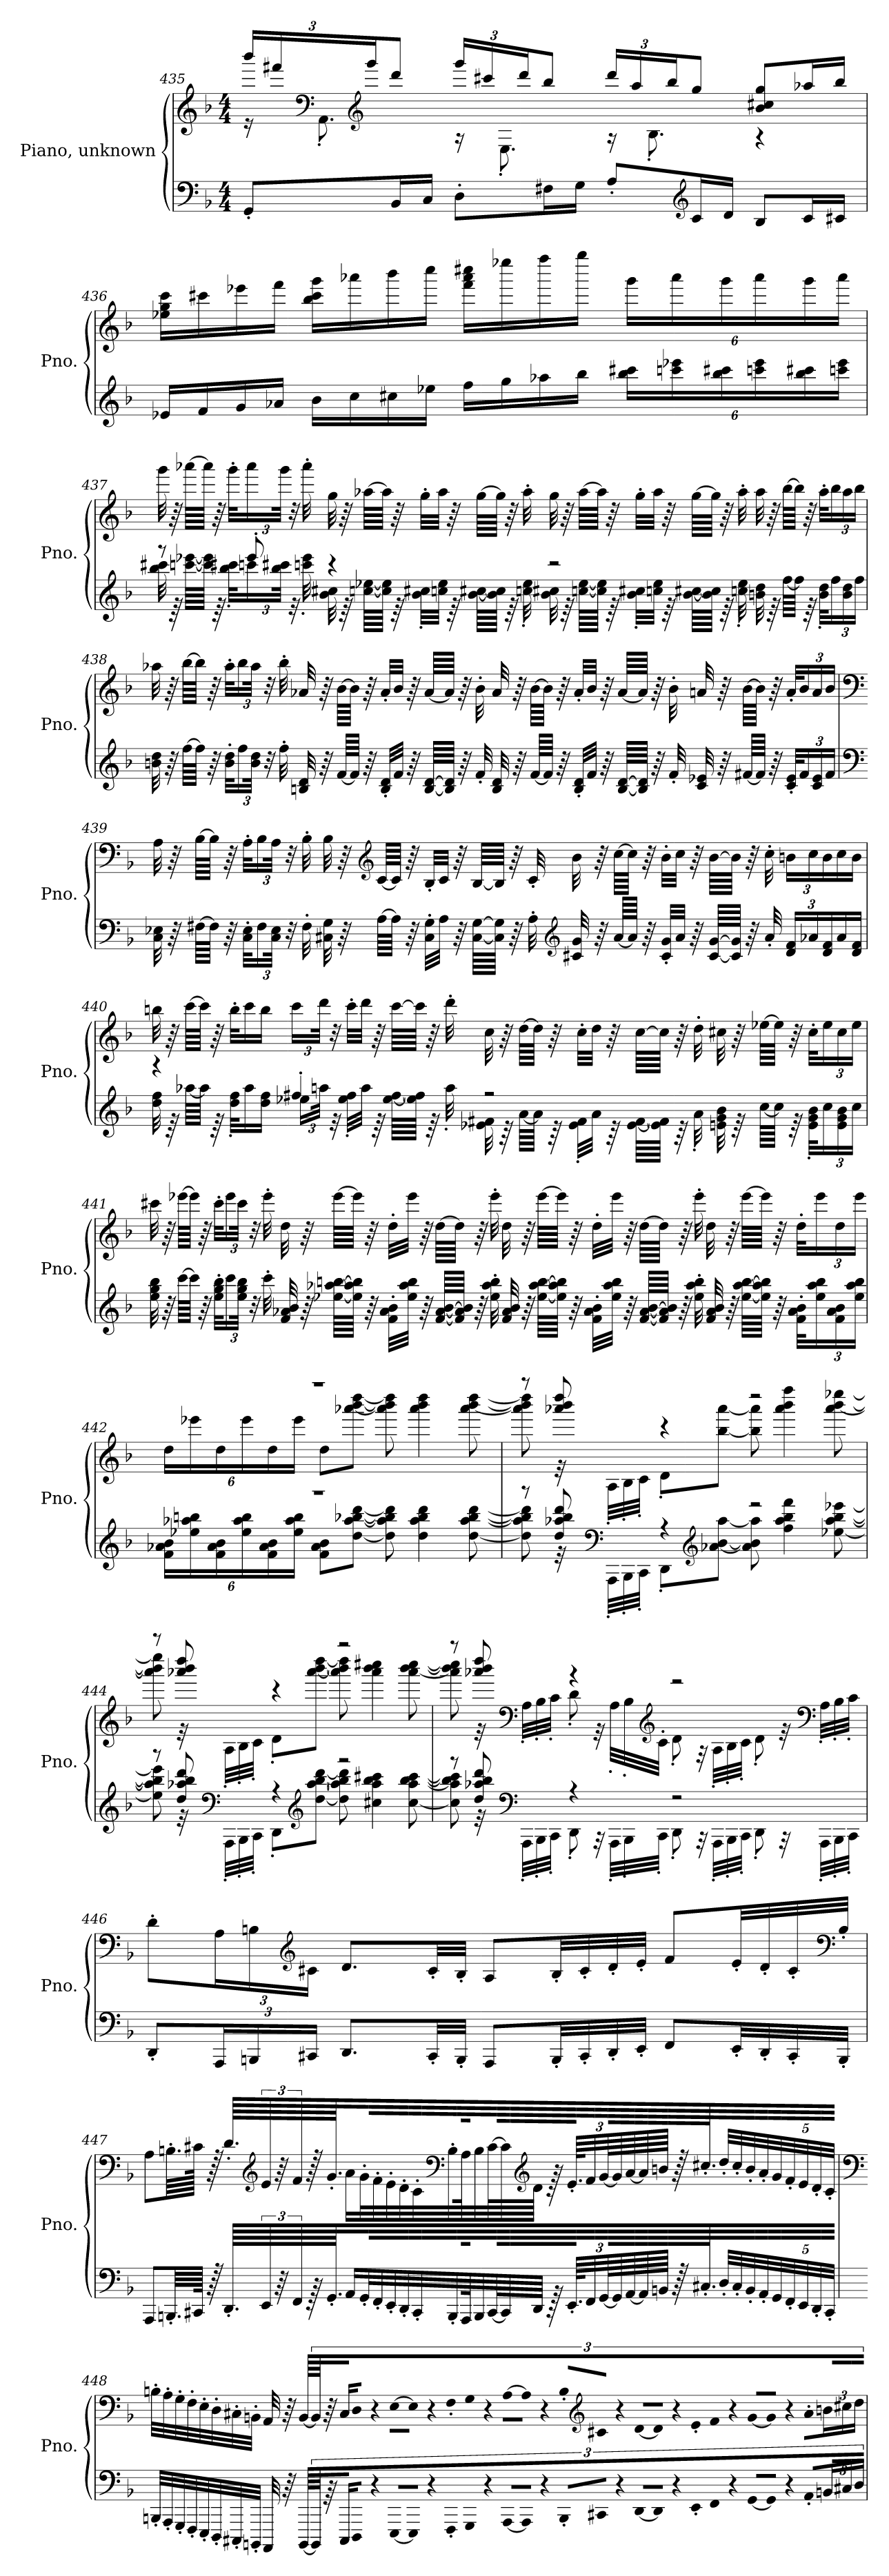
**kern	**kern
*part1	*part1
*staff2	*staff1
*I"Piano, unknown	*
*I'Pno.	*
!!LO:PB:g=z
*clefF4	*clefG2
*k[b-]	*k[b-]
*M4/4	*M4/4
*	*Xbrackettup
=435	=435
*	*^
8GG'/L	24bbb-/LL	16r
.	24fff#X/	.
*	*clefF4	*
.	.	8.AA'\
*	*clefG2	*
.	24ggg/J	.
16BB-/L	8ddd/J	.
16C/JJ	.	.
8D'\L	24ggg/LL	16r
.	24ccc#X/	.
.	.	8.E'\
.	24ddd/J	.
16F#X\L	8bb-/J	.
16G\JJ	.	.
8A'/L	24ddd/LL	16r
.	24aa/	.
.	.	8.B-'\
.	24bb-/J	.
*clefG2	*	*
16c/L	8gg/J	.
16d/JJ	.	.
8B-/L	8b-/ 8cc#X/ 8gg/L	4r
16c/L	16aa-X/L	.
16c#X/JJ	16bb-/JJ	.
*	*v	*v
!!LO:LB:g=z
=436	=436
16e-X/LL	16ee-X\ 16gg\ 16ccc\LL
16f/	16ccc#X\
16g/	16eee-X\
16a-X/JJ	16fff\JJ
16b-\LL	16bb-\ 16ccc#\ 16ggg\LL
16cc\	16aaa-X\
16cc#X\	16bbb-\
16ee-X\JJ	16cccc\JJ
16ff\LL	16fff\ 16aaa-\ 16cccc#X\LL
16gg\	16eeee-X\
16aa-X\	16ffff\
16bb-\JJ	16gggg\JJ
*Xbrackettup	*
24bb-\ 24ccc#X\LL	24ggg\LL
24cccn\ 24eee-X\	24aaa-\
24bb-\ 24ccc#X\	24ggg\
24cccn\ 24eee-\	24aaa-\
24bb-\ 24ccc#X\	24ggg\
24cccn\ 24eee-\JJ	24aaa-\JJ
!!LO:LB:g=z
=437	=437
*^	*
8r	32bb-\ 32ccc#X\	32ggg\
.	64r	64r
.	[64cccn\ [64eee-X\LLLL	[64aaa-X\LLLL
.	64ccc\] 64eee-\]JJJJ	64aaa-\JJJJ]
.	64r	64r
.	32bb-\' 32ccc#X\'KLL	32ggg'\KLL
8eee-'/	24cccn\	24aaa-\
.	48bb-\ 48ccc#X\JJk	48ggg\JJk
.	32r	32r
.	32cccn\' 32eee-\'	32aaa-'\
4r	32b-\ 32cc#X\	32gg\
.	64r	64r
.	[64ccn\ [64ee-X\LLLL	[64aa-X\LLLL
.	64cc\] 64ee-\]JJJJ	64aa-\JJJJ]
.	64r	64r
.	32b-\' 32cc#X\'LLL	32gg'\LLL
.	32ccn\ 32ee-\JJJ	32aa-\JJJ
.	64r	64r
.	[64b-\ [64cc#X\LLLL	[64gg\LLLL
.	64b-\] 64cc#\]JJJJ	64gg\JJJJ]
.	64r	64r
.	32ccn\' 32ee-\'	32aa-'\
2r	32b-\ 32cc#X\	32gg\
.	64r	64r
.	[64ccn\ [64ee-\LLLL	[64aa-\LLLL
.	64cc\] 64ee-\]JJJJ	64aa-\JJJJ]
.	64r	64r
.	32b-\' 32cc#X\'LLL	32gg'\LLL
.	32ccn\ 32ee-\JJJ	32aa-\JJJ
.	64r	64r
.	[64b-\ [64cc#X\LLLL	[64gg\LLLL
.	64b-\] 64cc#\]JJJJ	64gg\JJJJ]
.	64r	64r
.	32ccn\' 32ee-\'	32aa-'\
.	32bn\ 32dd\	32aa-\
.	64r	64r
.	[64ff\LLLL	[64bb-\LLLL
.	64ff\JJJJ]	64bb-\JJJJ]
.	64r	64r
.	32b\' 32dd\'KLL	32aa-'\KLL
.	24ff\	24bb-\
.	24b\ 24dd\	24aa-\
.	24ff\JJ	24bb-\JJ
*v	*v	*
!!LO:LB:g=z
=438	=438
32bn\ 32dd\	32aa-X\
64r	64r
[64ff\LLLL	[64bb-\LLLL
64ff\JJJJ]	64bb-\JJJJ]
64r	64r
32b\' 32dd\'KLL	32aa-'\KLL
24ff\	24bb-\
48b\ 48dd\JJk	48aa-\JJk
32r	32r
32ff'\	32bb-'\
32Bn/ 32d/	32a-X/
64r	64r
[64f/LLLL	[64b-\LLLL
64f/JJJJ]	64b-\JJJJ]
64r	64r
32B/' 32d/'LLL	32a-'/LLL
32f/JJJ	32b-/JJJ
64r	64r
[64B/ [64d/LLLL	[64a-/LLLL
64B/] 64d/]JJJJ	64a-/JJJJ]
64r	64r
32f'/	32b-'\
32B/ 32d/	32a-/
64r	64r
[64f/LLLL	[64b-\LLLL
64f/JJJJ]	64b-\JJJJ]
64r	64r
32B/' 32d/'LLL	32a-'/LLL
32f/JJJ	32b-/JJJ
64r	64r
[64B/ [64d/LLLL	[64a-/LLLL
64B/] 64d/]JJJJ	64a-/JJJJ]
64r	64r
32f'/	32b-'\
32c/ 32e-X/	32an/
64r	64r
[64f#X/LLLL	[64b-\LLLL
64f#/JJJJ]	64b-\JJJJ]
64r	64r
32c/' 32e-/'KLL	32a'/KLL
24f#/	24b-/
24c/ 24e-/	24a/
24f#/JJ	24b-/JJ
!!LO:LB:g=z
=439	=439
*clefF4	*clefF4
32C\ 32E-X\	32A\
64r	64r
[64F#X\LLLL	[64B-\LLLL
64F#\JJJJ]	64B-\JJJJ]
64r	64r
32C\' 32E-\'KLL	32A'\KLL
24F#\	24B-\
48C\ 48E-\JJk	48A\JJk
32r	32r
32F#'\	32B-'\
32C#X\ 32G\	32B-\
64r	64r
*	*clefG2
[64A\LLLL	[64c/LLLL
64A\JJJJ]	64c/JJJJ]
64r	64r
32C#\' 32G\'LLL	32B-'/LLL
32A\JJJ	32c/JJJ
64r	64r
[64C#\ [64G\LLLL	[64B-/LLLL
64C#\] 64G\]JJJJ	64B-/JJJJ]
64r	64r
32A'\	32c'/
*clefG2	*
32c#X/ 32g/	32b-\
64r	64r
[64a/LLLL	[64cc\LLLL
64a/JJJJ]	64cc\JJJJ]
64r	64r
32c#/' 32g/'LLL	32b-'\LLL
32a/JJJ	32cc\JJJ
64r	64r
[64c#/ [64g/LLLL	[64b-\LLLL
64c#/] 64g/]JJJJ	64b-\JJJJ]
64r	64r
32a'/	32cc'\
24d/ 24f/LL	24bn\LL
24a-X/	24cc\
24d/ 24f/	24b\
16a-/	16cc\
16d/ 16f/JJ	16b\JJ
!!LO:LB:g=z
=440	=440
*^	*
4r	32dd\ 32ff\	32bbn\
.	64r	64r
.	[64aa-X\LLLL	[64ccc\LLLL
.	64aa-\JJJJ]	64ccc\JJJJ]
.	64r	64r
.	32dd\' 32ff\'KLL	32bb'\KLL
.	16aa-\	16ccc\
.	16dd\ 16ff\JJ	16bb\JJ
4ff#X'/	24ee-X\LL	24ccc\LL
.	48aan\JJk	48ddd\JJk
.	32r	32r
.	32ee-\' 32ff#\'LLL	32ccc'\LLL
.	32aa\JJJ	32ddd\JJJ
.	64r	64r
.	[64ee-\ [64ff#\LLLL	[64ccc\LLLL
.	64ee-\] 64ff#\]JJJJ	64ccc\JJJJ]
.	64r	64r
.	32aa'\	32ddd'\
2r	32e-X\ 32f#X\	32cc\
.	64r	64r
.	[64a\LLLL	[64dd\LLLL
.	64a\JJJJ]	64dd\JJJJ]
.	64r	64r
.	32e-\' 32f#\'LLL	32cc'\LLL
.	32a\JJJ	32dd\JJJ
.	64r	64r
.	[64e-\ [64f#\LLLL	[64cc\LLLL
.	64e-\] 64f#\]JJJJ	64cc\JJJJ]
.	64r	64r
.	32a'\	32dd'\
.	32en\ 32g\ 32b-\	32cc#X\
.	64r	64r
.	[64cc\LLLL	[64ee-X\LLLL
.	64cc\JJJJ]	64ee-\JJJJ]
.	64r	64r
.	32e\' 32g\' 32b-\'KLL	32cc#'\KLL
.	24cc\	24ee-\
.	24e\ 24g\ 24b-\	24cc#\
.	24cc\JJ	24ee-\JJ
*v	*v	*
!!LO:PB:g=z
=441	=441
32ee\ 32gg\ 32bb-\	32ccc#X\
64r	64r
[64ccc\LLLL	[64eee-X\LLLL
64ccc\JJJJ]	64eee-\JJJJ]
64r	64r
32ee\' 32gg\' 32bb-\'KLL	32ccc#'\KLL
24ccc\	24eee-\
48ee\ 48gg\ 48bb-\JJk	48ccc#\JJk
32r	32r
32ccc'\	32eee-'\
32f/ 32a-X/ 32b-/	32dd\
64r	64r
[64ee-X\ [64aa-X\ [64bbn\LLLL	[64eee-\LLLL
64ee-\] 64aa-\] 64bb\]JJJJ	64eee-\JJJJ]
64r	64r
32f\' 32a-\' 32b-\'LLL	32dd'\LLL
32ee-\ 32aa-\ 32bb\JJJ	32eee-\JJJ
64r	64r
[64f/ [64a-/ [64b-/LLLL	[64dd\LLLL
64f/] 64a-/] 64b-/]JJJJ	64dd\JJJJ]
64r	64r
32ee-\' 32aa-\' 32bb\'	32eee-'\
32f/ 32a-/ 32b-/	32dd\
64r	64r
[64ee-\ [64aa-\ [64bb\LLLL	[64eee-\LLLL
64ee-\] 64aa-\] 64bb\]JJJJ	64eee-\JJJJ]
64r	64r
32f\' 32a-\' 32b-\'LLL	32dd'\LLL
32ee-\ 32aa-\ 32bb\JJJ	32eee-\JJJ
64r	64r
[64f/ [64a-/ [64b-/LLLL	[64dd\LLLL
64f/] 64a-/] 64b-/]JJJJ	64dd\JJJJ]
64r	64r
32ee-\' 32aa-\' 32bb\'	32eee-'\
32f/ 32a-/ 32b-/	32dd\
64r	64r
[64ee-\ [64aa-\ [64bb\LLLL	[64eee-\LLLL
64ee-\] 64aa-\] 64bb\]JJJJ	64eee-\JJJJ]
64r	64r
32f\' 32a-\' 32b-\'KLL	32dd'\KLL
24ee-\ 24aa-\ 24bb\	24eee-\
24f\ 24a-\ 24b-\	24dd\
24ee-\ 24aa-\ 24bb\JJ	24eee-\JJ
!!LO:LB:g=z
=442	=442
*^	*^
1r	24f\ 24a-X\ 24b-\LL	1r	24dd\LL
.	24ee-X\ 24aa-X\ 24bbn\	.	24eee-X\
.	24f\ 24a-\ 24b-\	.	24dd\
.	24ee-\ 24aa-\ 24bb\	.	24eee-\
.	24f\ 24a-\ 24b-\	.	24dd\
.	24ee-\ 24aa-\ 24bb\JJ	.	24eee-\JJ
.	8f\ 8a-\ 8b-\L	.	8dd\L
.	[8dd\ [8aa-\ [8bb-X\ [8ddd\J	.	[8aaa-X\ [8bbb-\ [8dddd\J
.	8dd\] 8aa-\] 8bb-\] 8ddd\]	.	8aaa-\] 8bbb-\] 8dddd\]
.	4dd\ 4aa-\ 4bb-\ 4ddd\	.	4aaa-\ 4bbb-\ 4dddd\
.	[8dd\ [8aa-\ [8bb-\ [8ddd\	.	[8aaa-\ [8bbb-\ [8dddd\
=443	=443	=443	=443
8r	8dd\] 8aa-\] 8bb-\] 8ddd\]	8r	8aaa-\] 8bbb-\] 8dddd\]
8dd/ 8aa-X/ 8bb-/ 8ddd/	32r	8aaa-X/ 8bbb-/ 8dddd/	32r
*clefF4	*	*	*
.	32AAA'\LLL	.	32A'\LLL
.	32BBB-'\	.	32B-'\
.	32CC'\JJJ	.	32c'\JJJ
4r	8DD'\L	4r	8d'\L
*clefG2	*	*	*
.	[8a-X\ [8b-\ [8aa-\J	.	[8bb-\ [8aaa-\J
2r	8a-\] 8b-\] 8aa-\]	2r	8bb-\] 8aaa-\]
.	4ff\ 4aa-\ 4bb-\ 4fff\	.	4aaa-\ 4bbb-\ 4ffff\
.	[8ee-X\ [8aa-\ [8bb-\ [8eee-X\	.	[8aaa-\ [8bbb-\ [8eeee-X\
!!LO:LB:g=z	!!
=444	=444	=444	=444
8r	8ee-\] 8aa-\] 8bb-\] 8eee-\]	8r	8aaa-\] 8bbb-\] 8eeee-\]
8dd/ 8aa-X/ 8bb-/ 8ddd/	32r	8aaa-X/ 8bbb-/ 8dddd/	32r
*clefF4	*	*	*
.	32AAA'\LLL	.	32A'\LLL
.	32BBB-'\	.	32B-'\
.	32CC'\JJJ	.	32c'\JJJ
4r	8DD'\L	4r	8d'\L
*clefG2	*	*	*
.	[8dd\ [8aa-\ [8bb-\ [8ddd\J	.	[8aaa-\ [8bbb-\ [8dddd\J
2r	8dd\] 8aa-\] 8bb-\] 8ddd\]	2r	8aaa-\] 8bbb-\] 8dddd\]
.	4cc#X\ 4aa-\ 4bb-\ 4ccc#X\	.	4aaa-\ 4bbb-\ 4cccc#X\
.	[8cc#\ [8aa-\ [8bb-\ [8ccc#\	.	[8aaa-\ [8bbb-\ [8cccc#\
!!LO:LB:g=z	!!
=445	=445	=445	=445
8r	8cc#\] 8aa-\] 8bb-\] 8ccc#\]	8r	8aaa-\] 8bbb-\] 8cccc#\]
8dd/ 8aa-X/ 8bb-/ 8ddd/	32r	8aaa-X/ 8bbb-/ 8dddd/	32r
*clefF4	*	*clefF4	*
.	32AAA'\LLL	.	32A'\LLL
.	32BBB-'\	.	32B-'\
.	32CC'\JJJ	.	32c'\JJJ
4r	8DD'\	4r	8d'\
.	32r	.	32r
.	32AAA'\LLL	.	32A'\LLL
.	32BBB-'\	.	32B-'\
*	*	*clefG2	*
.	32CC'\JJJ	.	32c'\JJJ
2r	8DD'\	2r	8d'\
.	32r	.	32r
.	32AAA'\LLL	.	32A'\LLL
.	32BBB-'\	.	32B-'\
.	32CC'\JJJ	.	32c'\JJJ
.	8DD'\	.	8d'\
.	32r	.	32r
*	*	*clefF4	*
.	32AAA'\LLL	.	32A'\LLL
.	32BBB-'\	.	32B-'\
.	32CC'\JJJ	.	32c'\JJJ
*v	*v	*	*
*	*v	*v
!!LO:LB:g=z
=446	=446
8DD'/L	8d'\L
24AAA/L	24A\L
24BBBn/	24Bn\
*	*clefG2
24CC#X/JJ	24c#X\JJ
8.DD/L	8.d/L
32CC#'/LL	32c#'/LL
32BBB'/JJJ	32B'/JJJ
8AAA/L	8A/L
32BBB'/LL	32B'/LL
32CC#'/	32c#'/
32DD'/	32d'/
32EE'/JJJ	32e'/JJJ
8FF/L	8f/L
32EE'/LL	32e'/LL
32DD'/	32d'/
32CC#'/	32c#'/
*	*clefF4
32BBB'/JJJ	32B'/JJJ
!!LO:LB:g=z
=447	=447
8AAA/L	8A\L
64.BBBn'/LLL	64.Bn'\LLL
128CC#X/JJJJk	128c#X\JJJJk
128r	128r
64.DD'/LLLL	64.d'\LLLL
*	*clefG2
*brackettup	*brackettup
96EE/JJJJ	96e\JJJJ
96r	96r
96FF/	96f/
128r	128r
64.GG'/	64.g'/
16AA/LL	16a\LL
32GG'/L	32g'\L
32FF'/	32f'\
32EE'/	32e'\
32DD'/	32d'\
32CC#'/	32c#'\
*	*clefF4
32BBB'/	32B'\
64AAA/K	64A\K
32BBB/	32B\
[64CC#/L	[64c#\L
64CC#/]	64c#\]
*	*clefG2
64DD/JJJJ	64d\JJJJ
128r	128r
64.EE'/KLLL	64.e'/KLLL
*Xbrackettup	*Xbrackettup
48FF/	48f/
[96GG/L	[96g/L
64GG/]	64g/]
[64AA/	[64a/
64AA/]	64a/]
64BBn/JJJJ	64bn/JJJJ
128r	128r
64.C#X'/	64.cc#X'\
32D'/LLL	32dd'/LLL
32C#'/	32cc#'/
32BB'/	32b'/
32AA'/	32a'/
40GG/	40g/
40FF'/	40f'/
40EE/	40e/
40DD'/	40d'/
40CC#'/JJJ	40c#'/JJJ
!!LO:PB:g=z
=448	=448
*	*clefF4
32BBBn'/LLL	32Bn'\LLL
32AAA'/	32A'\
32GGG'/	32G'\
32FFF'/	32F'\
32EEE'/	32E'\
32DDD'/	32D'\
32CCC#X'/	32C#X'\
32BBBBn'/JJJ	32BBn'\JJJ
32AAAA/	32AA/
64r	64r
[64BBBB/LLLL	[64BB/LLLL
*brackettup	*brackettup
96BBBB/JJJJ]	96BB/JJJJ]
96r	96r
24CCC#/LL	24C#/LL
32DDD/JJk	32D/JJk
64r	64r
[64EEE/LLLL	[64E\LLLL
64EEE/JJJJ]	64E\JJJJ]
64r	64r
32FFF'/	32F'\
32GGG/	32G\
64r	64r
[64AAA/LLLL	[64A\LLLL
64AAA/JJJJ]	64A\JJJJ]
64r	64r
32BBB'/LLL	32B'/LLL
*	*clefG2
32CC#X/JJJ	32c#X/JJJ
64r	64r
[64DD/LLLL	[64d/LLLL
64DD/JJJJ]	64d/JJJJ]
64r	64r
32EE'/	32e'/
32FF/	32f/
64r	64r
[64GG/LLLL	[64g/LLLL
64GG/JJJJ]	64g/JJJJ]
64r	64r
32AA'/KLL	32a'\KLL
*Xbrackettup	*Xbrackettup
24BBn/	24bn\
24C#X/	24cc#X\
24D/JJ	24dd\JJ
=	=
*-	*-
